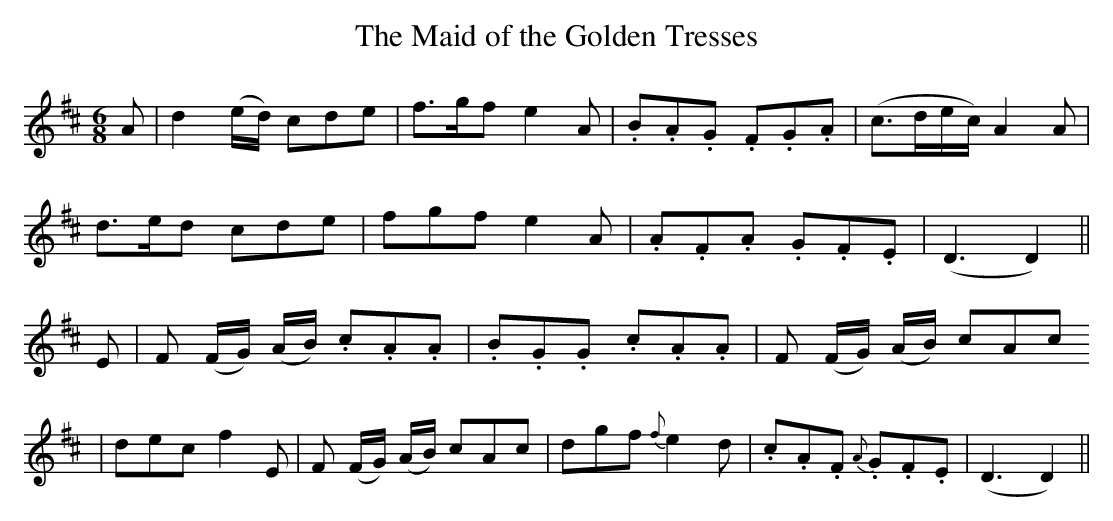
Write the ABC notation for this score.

X:1
T: The Maid of the Golden Tresses
M: 6/8
L: 1/8
K: D
A | d2 (e/2d/2) cde | f>gf e2 A | .B.A.G .F.G.A | (c>de/2c/2) A2 A |
d>ed cde | fgf e2 A | .A.F.A .G.F.E | (D3 D2)  ||
E | F (F/2G/2) (A/2B/2) .c.A.A | .B.G.G .c.A.A |  F (F/2G/2) (A/2B/2) cAc
| dec f2 E | F (F/2G/2) (A/2B/2) cAc | dgf {f}e2 d | .c.A.F {A}.G.F.E  | (D3 D2) ||
